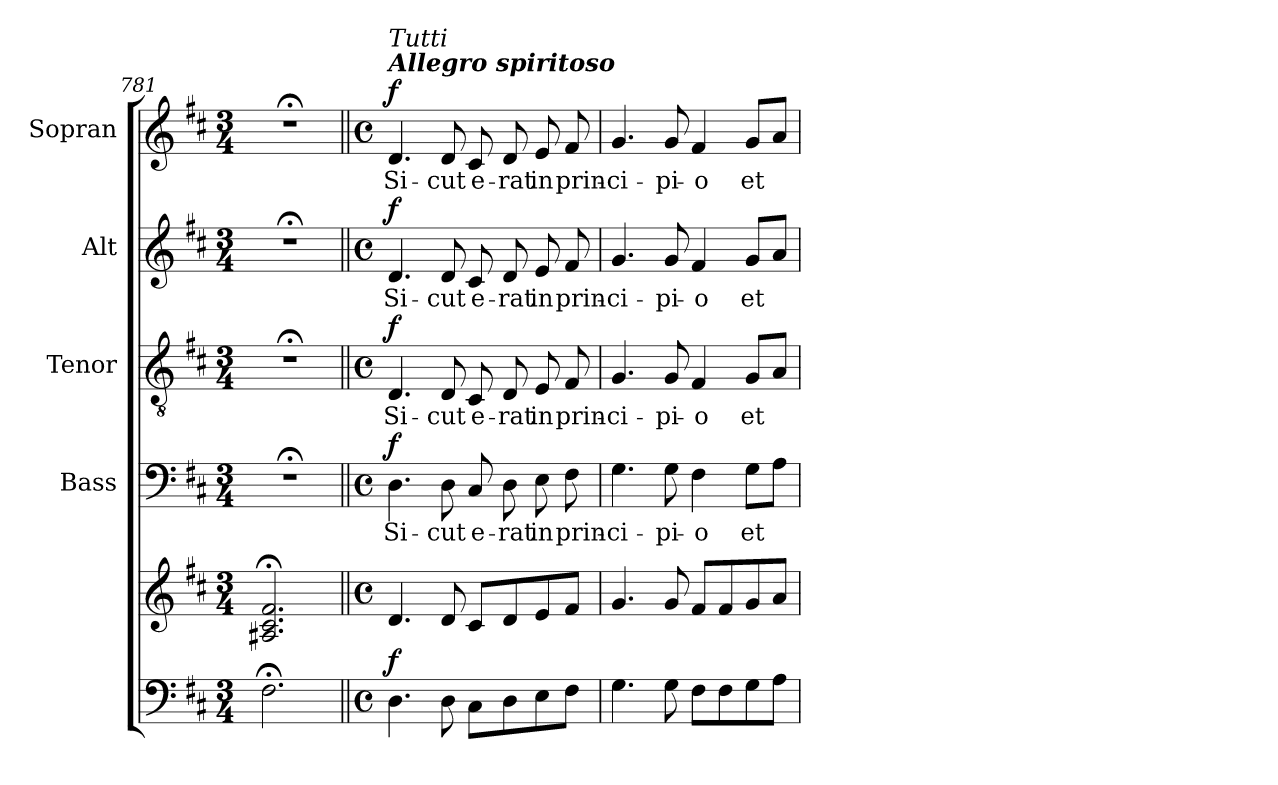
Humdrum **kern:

**kern	**kern	**dynam	**kern	**text	**dynam	**kern	**text	**dynam	**kern	**text	**dynam	**kern	**text	**dynam
*part5	*part5	*part5	*part4	*part4	*part4	*part3	*part3	*part3	*part2	*part2	*part2	*part1	*part1	*part1
*staff6	*staff5	*staff5/6	*staff4	*staff4	*staff4	*staff3	*staff3	*staff3	*staff2	*staff2	*staff2	*staff1	*staff1	*staff1
*	*	*	*I"Bass	*	*	*I"Tenor	*	*	*I"Alt	*	*	*I"Sopran	*	*
*	*	*	*I'B.	*	*	*I'T.	*	*	*I'A.	*	*	*I'S.	*	*
*clefF4	*clefG2	*	*clefF4	*	*	*clefGv2	*	*	*clefG2	*	*	*clefG2	*	*
*k[f#c#]	*k[f#c#]	*	*k[f#c#]	*	*	*k[f#c#]	*	*	*k[f#c#]	*	*	*k[f#c#]	*	*
*D:	*D:	*	*D:	*	*	*D:	*	*	*D:	*	*	*D:	*	*
*M3/4	*M3/4	*	*M3/4	*	*	*M3/4	*	*	*M3/4	*	*	*M3/4	*	*
=781	=781	=781	=781	=781	=781	=781	=781	=781	=781	=781	=781	=781	=781	=781
!	!	!	!LO:N:vis=1	!	!	!LO:N:vis=1	!	!	!LO:N:vis=1	!	!	!LO:N:vis=1	!	!
2.F#;<\	2.A#X/;< 2.c#/;< 2.f#/;<	.	2.r;<	.	.	2.r;<	.	.	2.r;<	.	.	2.r;<	.	.
=782||	=782||	=782||	=782||	=782||	=782||	=782||	=782||	=782||	=782||	=782||	=782||	=782||	=782||	=782||
*M4/4	*M4/4	*	*M4/4	*	*	*M4/4	*	*	*M4/4	*	*	*M4/4	*	*
*met(c)	*met(c)	*	*met(c)	*	*	*met(c)	*	*	*met(c)	*	*	*met(c)	*	*
!	!	!	!	!	!	!	!	!	!	!	!	!LO:TX:a:Bi:t=Allegro spiritoso	!	!
!	!	!	!	!	!	!	!	!	!	!	!	!LO:TX:a:i:t=Tutti	!	!
!	!	!LO:DY:a=2	!	!LO:LY:b	!LO:DY:a	!	!LO:LY:b	!LO:DY:a	!	!LO:LY:b	!LO:DY:a	!	!LO:LY:b	!LO:DY:b
4.D\	4.d/	f	4.D\	Si-	f	4.D/	Si-	f	4.d/	Si-	f	4.d/	Si-	f
!	!	!	!	!LO:LY:b	!	!	!LO:LY:b	!	!	!LO:LY:b	!	!	!LO:LY:b	!
8D\	8d/	.	8D\	-cut	.	8D/	-cut	.	8d/	-cut	.	8d/	-cut	.
!	!	!	!	!LO:LY:b	!	!	!LO:LY:b	!	!	!LO:LY:b	!	!	!LO:LY:b	!
8C#\L	8c#/L	.	8C#/	e-	.	8C#/	e-	.	8c#/	e-	.	8c#/	e-	.
!	!	!	!	!LO:LY:b	!	!	!LO:LY:b	!	!	!LO:LY:b	!	!	!LO:LY:b	!
8D\	8d/	.	8D\	-rat	.	8D/	-rat	.	8d/	-rat	.	8d/	-rat	.
!	!	!	!	!LO:LY:b	!	!	!LO:LY:b	!	!	!LO:LY:b	!	!	!LO:LY:b	!
8E\	8e/	.	8E\	in	.	8E/	in	.	8e/	in	.	8e/	in	.
!	!	!	!	!LO:LY:b	!	!	!LO:LY:b	!	!	!LO:LY:b	!	!	!LO:LY:b	!
8F#\J	8f#/J	.	8F#\	prin-	.	8F#/	prin-	.	8f#/	prin-	.	8f#/	prin-	.
=783	=783	=783	=783	=783	=783	=783	=783	=783	=783	=783	=783	=783	=783	=783
!	!	!	!	!LO:LY:b	!	!	!LO:LY:b	!	!	!LO:LY:b	!	!	!LO:LY:b	!
4.G\	4.g/	.	4.G\	-ci-	.	4.G/	-ci-	.	4.g/	-ci-	.	4.g/	-ci-	.
!	!	!	!	!LO:LY:b	!	!	!LO:LY:b	!	!	!LO:LY:b	!	!	!LO:LY:b	!
8G\	8g/	.	8G\	-pi-	.	8G/	-pi-	.	8g/	-pi-	.	8g/	-pi-	.
!	!	!	!	!LO:LY:b	!	!	!LO:LY:b	!	!	!LO:LY:b	!	!	!LO:LY:b	!
8F#\L	8f#/L	.	4F#\	-o	.	4F#/	-o	.	4f#/	-o	.	4f#/	-o	.
8F#\	8f#/	.	.	.	.	.	.	.	.	.	.	.	.	.
!	!	!	!	!LO:LY:b	!	!	!LO:LY:b	!	!	!LO:LY:b	!	!	!LO:LY:b	!
8G\	8g/	.	8G\L	et	.	8G/L	et	.	8g/L	et	.	8g/L	et	.
8A\J	8a/J	.	8A\J	.	.	8A/J	.	.	8a/J	.	.	8a/J	.	.
=	=	=	=	=	=	=	=	=	=	=	=	=	=	=
*-	*-	*-	*-	*-	*-	*-	*-	*-	*-	*-	*-	*-	*-	*-
